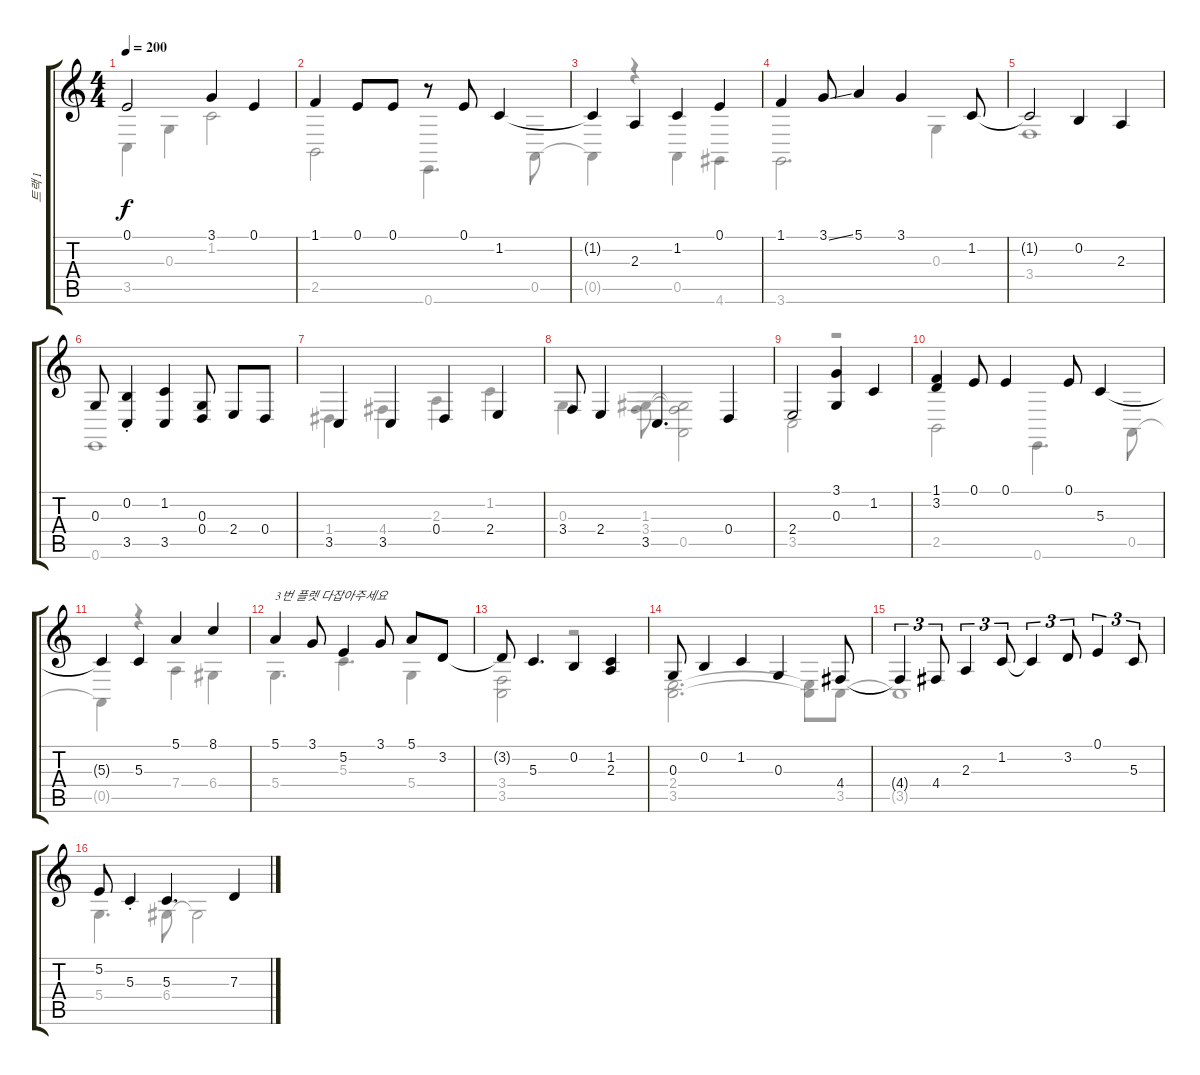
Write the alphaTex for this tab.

\track ("트랙 1" "트랙 1") {instrument orchestralharp}
\staff {score tabs}
\tuning (E4 B3 G3 D3 A2 E2) {hide}
\voice
\ts (4 4)
\tempo 200
\clef g2
\ks c
0.1.2{dy f} 3.1.4 0.1.4 |
1.1.4 0.1.8 0.1.8 r.8 0.1.8 1.2.4 |
1.2{t}.4 2.3.4 1.2.4 0.1.4 |
1.1.4 3.1{ss}.8 5.1.4 3.1.4 1.2.8 |
1.2{t}.2 0.2.4 2.3.4 |
0.3.8 (0.2 3.5{st}).4 (1.2 3.5).4 (0.3 0.4).8 2.4.8 0.4.8 |
3.5.4 3.5.4 0.4.4 2.4.4 |
3.4.8 2.4.4 3.5.4{d} 0.4.4 |
2.4.2 (3.1 0.3).4 1.2.4 |
(1.1 3.2).4 0.1.8 0.1.4 0.1.8 5.3.4 |
5.3{t}.4 5.3.4 5.1.4 8.1.4 |
5.1.4{txt "3번 플렛 다잡아주세요"} 3.1.8 5.2.4 3.1.8 5.1.8 3.2.8 |
3.2{t}.8 5.3.4{d} 0.2.4 (1.2 2.3).4 |
0.3.8 0.2.4 1.2.4 0.3.4 4.4.8 |
4.4{t}.4{tu (3 2)} 4.4.8{tu (3 2)} 2.3.4{tu (3 2)} 1.2.8{tu (3 2)} 1.2{t}.4{tu (3 2)} 3.2.8{tu (3 2)} 0.1.4{tu (3 2)} 5.3.8{tu (3 2)} |
5.2.8 5.3{st}.4 5.3.4{d} 7.3.4
\voice
\clef g2
\ottava regular
\simile none
\ks c
3.5.4{dy f} 0.3.4 1.2.2 |
2.5.2 0.6.4{d} 0.5.8 |
0.5{t}.4 r.4 0.5.4 4.6.4 |
3.6.2{d} 0.3.4 |
3.4.1 |
0.6.1 |
1.4.4 4.4.4 2.3.4 1.2.4 |
0.3.4{d} (1.3 3.4).8 (1.3{t} 3.4{t} 0.5).2 |
3.5.2 r.2 |
2.5.2 0.6.4{d} 0.5.8 |
0.5{t}.4 r.4 7.4.4 6.4.4 |
5.4.4{d} 5.3.4{d} 5.4.4 |
(3.4 3.5).2 r.2 |
(2.4 3.5).2{d} (2.4{t} 3.5{t}).8 3.5.8 |
3.5{t}.1 |
5.4.4{d} 6.4.8 6.4{t}.2
